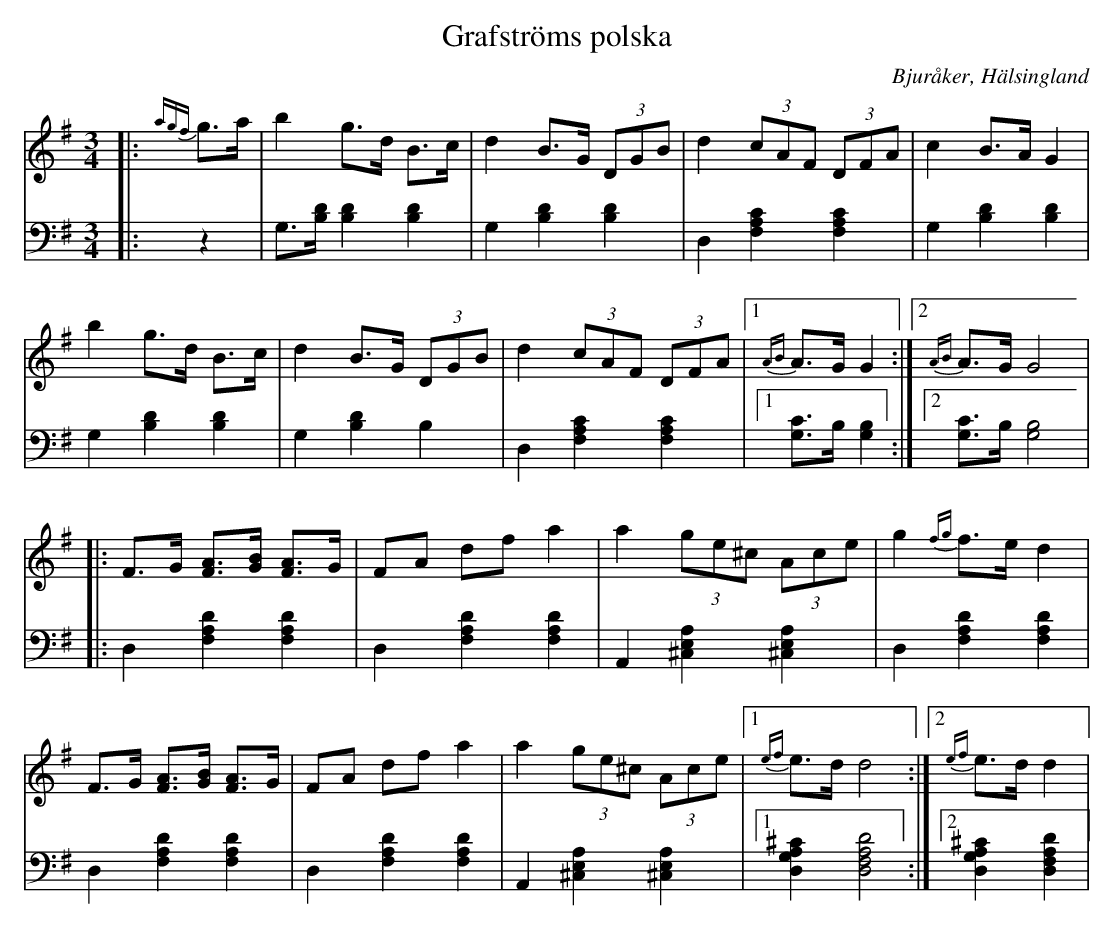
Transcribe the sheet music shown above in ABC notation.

X:1
T: Grafströms polska
O: Bjuråker, Hälsingland
M: 3/4
L: 1/8
K: G
V:1
V:2
V: 1
|:{agf}g>a|b2 g>d B>c|d2 B>G (3DGB|d2 (3cAF (3DFA|c2 B>A G2|
b2 g>d B>c|d2 B>G (3DGB|d2 (3cAF (3DFA|1 {AB}A>G G2:|2 {AB}A>G G4|
|:F>G [FA]>[GB] [FA]>G |FA df a2 |a2 (3ge^c (3Ace |g2 {fg}f>e d2 |
F>G [FA]>[GB] [FA]>G |FA df a2 |a2 (3ge^c (3Ace |1 {ef}e>d d4:|2 {ef}e>d d2|
V:2 clef=bass
|:z2 | G,>[B,D] [B,2D2] [B,2D2]| G,2 [B,2D2] [B,2D2]|D,2 [F,2A,2C2] [F,2A,2C2]| G,2 [B,2D2] [B,2D2]|
G,2 [B,2D2] [B,2D2]|G,2 [B,2D2] B,2|D,2 [F,2A,2C2] [F,2A,2C2]|1 [G,C]>B, [G,2B,2]:|2 [G,C]>B, [G,4B,4]|
|:D,2 [F,2A,2D2] [F,2A,2D2]|D,2 [F,2A,2D2] [F,2A,2D2]| A,,2 [^C,2E,2A,2] [^C,2E,2A,2]|D,2 [F,2A,2D2] [F,2A,2D2] |
D,2 [F,2A,2D2] [F,2A,2D2] | D,2 [F,2A,2D2] [F,2A,2D2] | A,,2 [^C,2E,2A,2] [^C,2E,2A,2]|1 [D,2G,2A,2^C2] [D,4F,4A,4D4]:|2 [D,2G,2A,2^C2] [D,2F,2A,2D2]|
